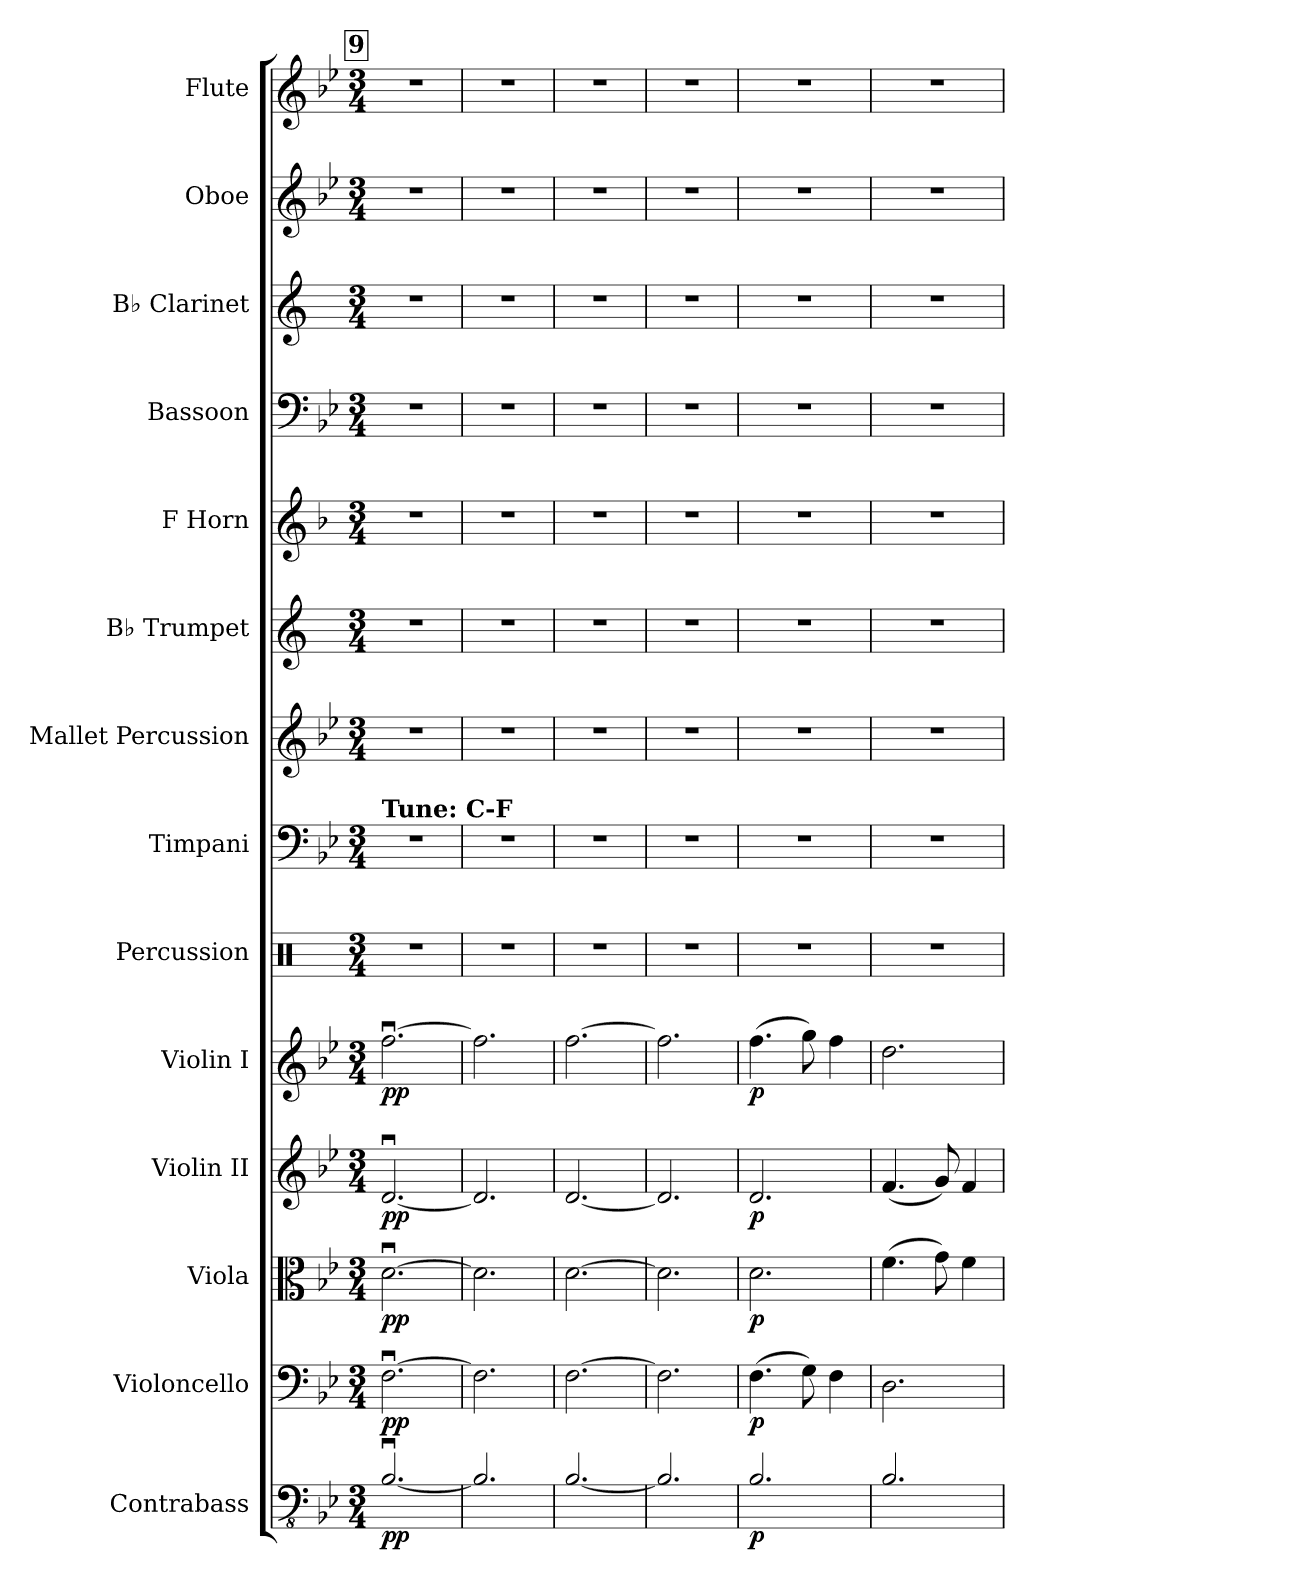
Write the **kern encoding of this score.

**kern	**dynam	**kern	**dynam	**kern	**dynam	**kern	**dynam	**kern	**dynam	**kern	**kern	**kern	**kern	**kern	**kern	**kern	**kern	**kern
*part14	*part14	*part13	*part13	*part12	*part12	*part11	*part11	*part10	*part10	*part9	*part8	*part7	*part6	*part5	*part4	*part3	*part2	*part1
*staff14	*staff14	*staff13	*staff13	*staff12	*staff12	*staff11	*staff11	*staff10	*staff10	*staff9	*staff8	*staff7	*staff6	*staff5	*staff4	*staff3	*staff2	*staff1
*I"Contrabass	*	*I"Violoncello	*	*I"Viola	*	*I"Violin II	*	*I"Violin I	*	*I"Percussion	*I"Timpani	*I"Mallet Percussion	*I"B♭ Trumpet	*I"F Horn	*I"Bassoon	*I"B♭ Clarinet	*I"Oboe	*I"Flute
*I'Cb.	*	*I'Vc.	*	*I'Vla.	*	*I'Vln. II	*	*I'Vln. I	*	*I'Perc.	*I'Timp.	*I'Mlt. Perc.	*I'B♭ Tpt.	*I'F Hn.	*I'Bsn.	*I'B♭ Cl.	*I'Ob.	*I'Fl.
*clefFv4	*	*clefF4	*	*clefC3	*	*clefG2	*	*clefG2	*	*clefX	*clefF4	*clefG2	*clefG2	*clefG2	*clefF4	*clefG2	*clefG2	*clefG2
*ITrd7c12	*	*	*	*	*	*	*	*	*	*	*	*ITrd-14c-24	*ITrd1c2	*ITrd4c7	*	*ITrd1c2	*	*
*k[b-e-]	*	*k[b-e-]	*	*k[b-e-]	*	*k[b-e-]	*	*k[b-e-]	*	*k[]	*k[b-e-]	*k[b-e-]	*k[b-e-]	*k[b-e-]	*k[b-e-]	*k[b-e-]	*k[b-e-]	*k[b-e-]
*M3/4	*	*M3/4	*	*M3/4	*	*M3/4	*	*M3/4	*	*M3/4	*M3/4	*M3/4	*M3/4	*M3/4	*M3/4	*M3/4	*M3/4	*M3/4
*MM92	*	*MM92	*	*MM92	*	*MM92	*	*MM92	*	*MM92	*MM92	*MM92	*MM92	*MM92	*MM92	*MM92	*MM92	*MM92
!!LO:REH:place=s1:a:B:fs=14:t=9
=253	=253	=253	=253	=253	=253	=253	=253	=253	=253	=253	=253	=253	=253	=253	=253	=253	=253	=253
!	!	!	!	!	!	!	!	!	!	!	!LO:TX:a:B:t=Tune&colon; C-F	!	!	!	!	!	!	!
!	!LO:DY:b	!	!LO:DY:b	!	!LO:DY:b	!	!LO:DY:b	!	!LO:DY:b	!	!	!	!	!	!	!	!	!
[2.BBB-u/	pp	[2.Fu\	pp	[2.du\	pp	[2.du/	pp	[2.ffu\	pp	2.r	2.r	2.r	2.r	2.r	2.r	2.r	2.r	2.r
=254	=254	=254	=254	=254	=254	=254	=254	=254	=254	=254	=254	=254	=254	=254	=254	=254	=254	=254
2.BBB-/]	.	2.F\]	.	2.d\]	.	2.d/]	.	2.ff\]	.	2.r	2.r	2.r	2.r	2.r	2.r	2.r	2.r	2.r
=255	=255	=255	=255	=255	=255	=255	=255	=255	=255	=255	=255	=255	=255	=255	=255	=255	=255	=255
[2.BBB-/	.	[2.F\	.	[2.d\	.	[2.d/	.	[2.ff\	.	2.r	2.r	2.r	2.r	2.r	2.r	2.r	2.r	2.r
=256	=256	=256	=256	=256	=256	=256	=256	=256	=256	=256	=256	=256	=256	=256	=256	=256	=256	=256
2.BBB-/]	.	2.F\]	.	2.d\]	.	2.d/]	.	2.ff\]	.	2.r	2.r	2.r	2.r	2.r	2.r	2.r	2.r	2.r
=257	=257	=257	=257	=257	=257	=257	=257	=257	=257	=257	=257	=257	=257	=257	=257	=257	=257	=257
!	!LO:DY:b	!	!LO:DY:b	!	!LO:DY:b	!	!LO:DY:b	!	!LO:DY:b	!	!	!	!	!	!	!	!	!
2.BBB-/	p	(4.F\	p	2.d\	p	2.d/	p	(4.ff\	p	2.r	2.r	2.r	2.r	2.r	2.r	2.r	2.r	2.r
.	.	8G\)	.	.	.	.	.	8gg\)	.	.	.	.	.	.	.	.	.	.
.	.	4F\	.	.	.	.	.	4ff\	.	.	.	.	.	.	.	.	.	.
=258	=258	=258	=258	=258	=258	=258	=258	=258	=258	=258	=258	=258	=258	=258	=258	=258	=258	=258
2.BBB-/	.	2.D\	.	(4.f\	.	(4.f/	.	2.dd\	.	2.r	2.r	2.r	2.r	2.r	2.r	2.r	2.r	2.r
.	.	.	.	8g\)	.	8g/)	.	.	.	.	.	.	.	.	.	.	.	.
.	.	.	.	4f\	.	4f/	.	.	.	.	.	.	.	.	.	.	.	.
=	=	=	=	=	=	=	=	=	=	=	=	=	=	=	=	=	=	=
*-	*-	*-	*-	*-	*-	*-	*-	*-	*-	*-	*-	*-	*-	*-	*-	*-	*-	*-
